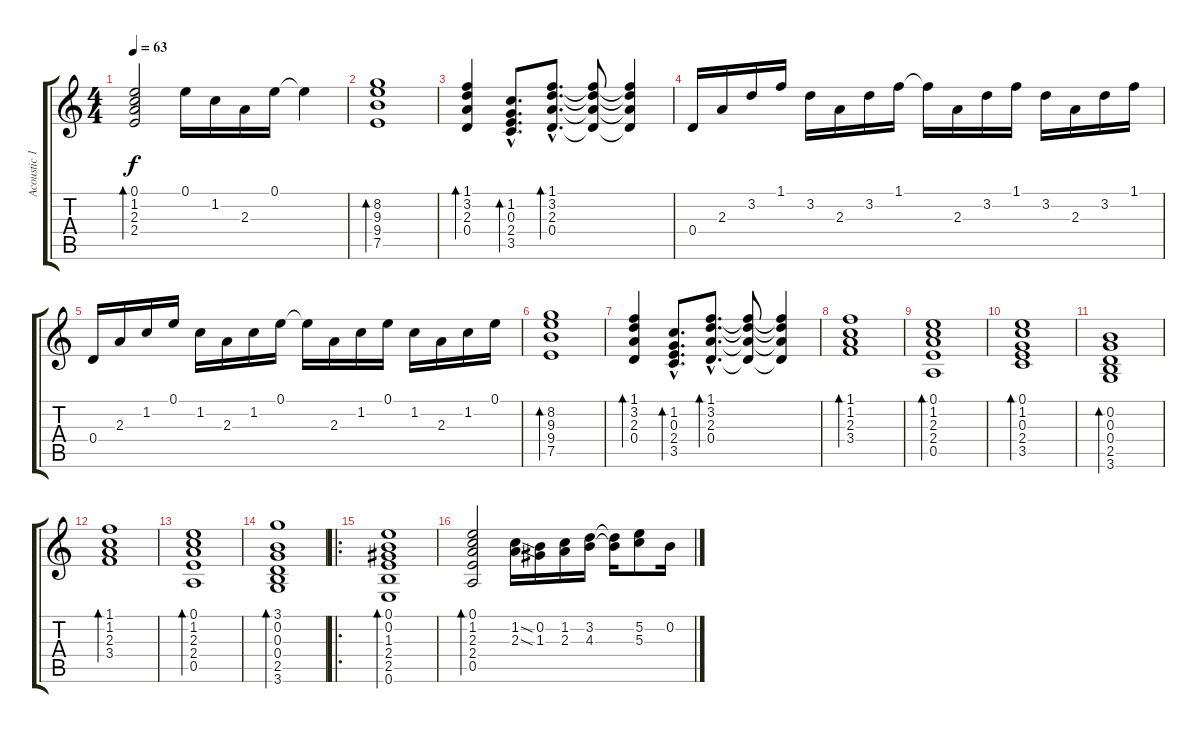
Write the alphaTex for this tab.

\track ("Acoustic 1" "Acoustic 1") {instrument acousticguitarsteel}
\staff {score tabs}
\tuning (E4 B3 G3 D3 A2 E2) {hide}
\ts (4 4)
\tempo 63
\clef g2
\ks c
(0.1 1.2 2.3 2.4).2{bd 120 dy f volume 11} 0.1.16 1.2.16 2.3.16 0.1.16 0.1{t}.4 |
(8.2 9.3 9.4 7.5).1{bd 120} |
(1.1 3.2 2.3 0.4).4{bd 120} (1.2{hac} 0.3{hac} 2.4{hac} 3.5{hac}).8{d bd 120} (1.1{hac} 3.2{hac} 2.3{hac} 0.4{hac}).8{d bd 120} (1.1{t} 3.2{t} 2.3{t} 0.4{t}).8 (1.1{t} 3.2{t} 2.3{t} 0.4{t}).4 |
0.4.16 2.3.16 3.2.16 1.1.16 3.2.16 2.3.16 3.2.16 1.1.16 1.1{t}.16 2.3.16 3.2.16 1.1.16 3.2.16 2.3.16 3.2.16 1.1.16 |
0.4.16 2.3.16 1.2.16 0.1.16 1.2.16 2.3.16 1.2.16 0.1.16 0.1{t}.16 2.3.16 1.2.16 0.1.16 1.2.16 2.3.16 1.2.16 0.1.16 |
(8.2 9.3 9.4 7.5).1{bd 120} |
(1.1 3.2 2.3 0.4).4{bd 120} (1.2{hac} 0.3{hac} 2.4{hac} 3.5{hac}).8{d bd 120} (1.1{hac} 3.2{hac} 2.3{hac} 0.4{hac}).8{d bd 120} (1.1{t} 3.2{t} 2.3{t} 0.4{t}).8 (1.1{t} 3.2{t} 2.3{t} 0.4{t}).4 |
(1.1 1.2 2.3 3.4).1{bd 120 volume 8} |
(0.1 1.2 2.3 2.4 0.5).1{bd 120} |
(0.1 1.2 0.3 2.4 3.5).1{bd 120} |
(0.2 0.3 0.4 2.5 3.6).1{bd 120} |
(1.1 1.2 2.3 3.4).1{bd 120} |
(0.1 1.2 2.3 2.4 0.5).1{bd 120} |
(3.1 0.2 0.3 0.4 2.5 3.6).1{bd 120} |
\ro
(0.1 0.2 1.3 2.4 2.5 0.6).1{bd 120} |
(0.1 1.2 2.3 2.4 0.5).2{bd 120} (1.2{sod} 2.3{sod}).16 (0.2 1.3).16 (1.2 2.3).16 (3.2 4.3).16 (3.2{t} 4.3{t}).16 (5.2 5.3).8 0.2.16
